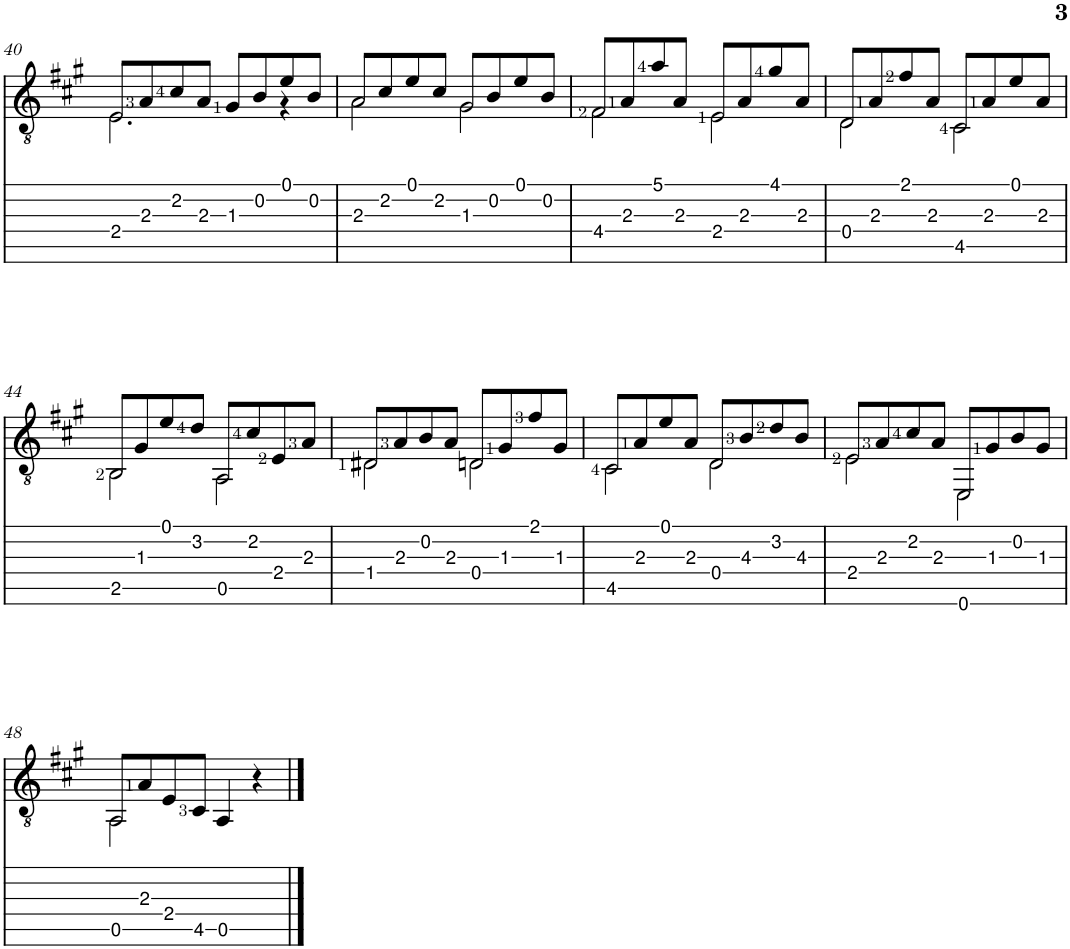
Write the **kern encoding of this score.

**kern	**kern
*part1	*part1
*staff2	*staff1
*I"Classical Guitar	*
!!LO:PB:g=z
*	*clefGv2
*k[f#c#g#]	*k[f#c#g#]
*A:	*A:
*M4/4	*M4/4
*met(c)	*met(c)
=40	=40
*^	*^
8EL	2.E	8E/L	2.E\
8AJ	.	8A/	.
8c#L	.	8c#/	.
8AJ	.	8A/J	.
8G#L	.	8G#/L	.
8BJ	.	8B/	.
8eL	4r	8e/	4r
8BJ	.	8B/J	.
=41	=41	=41	=41
8AL	2A	8A/L	2A\
8c#J	.	8c#/	.
8eL	.	8e/	.
8c#J	.	8c#/J	.
8G#L	2G#	8G#/L	2G#\
8BJ	.	8B/	.
8eL	.	8e/	.
8BJ	.	8B/J	.
=42	=42	=42	=42
8F#L	2F#	8F#/L	2F#\
8AJ	.	8A/	.
8aL	.	8a/	.
8AJ	.	8A/J	.
8EL	2E	8E/L	2E\
8AJ	.	8A/	.
8g#L	.	8g#/	.
8AJ	.	8A/J	.
=43	=43	=43	=43
8DL	2D	8D/L	2D\
8AJ	.	8A/	.
8f#L	.	8f#/	.
8AJ	.	8A/J	.
8C#L	2C#	8C#/L	2C#\
8AJ	.	8A/	.
8eL	.	8e/	.
8AJ	.	8A/J	.
!!LO:LB:g=z	!!
=44	=44	=44	=44
8BBL	2BB	8BB/L	2BB\
8G#J	.	8G#/	.
8eL	.	8e/	.
8dJ	.	8d/J	.
8AAL	2AA	8AA/L	2AA\
8c#J	.	8c#/	.
8EL	.	8E/	.
8AJ	.	8A/J	.
=45	=45	=45	=45
8D#XL	2D#	8D#X/L	2D#\
8AJ	.	8A/	.
8BL	.	8B/	.
8AJ	.	8A/J	.
8DnL	2D	8Dn/L	2D\
8G#J	.	8G#/	.
8f#L	.	8f#/	.
8G#J	.	8G#/J	.
=46	=46	=46	=46
8C#L	2C#	8C#/L	2C#\
8AJ	.	8A/	.
8eL	.	8e/	.
8AJ	.	8A/J	.
8DL	2D	8D/L	2D\
8BJ	.	8B/	.
8dL	.	8d/	.
8BJ	.	8B/J	.
=47	=47	=47	=47
8EL	2E	8E/L	2E\
8AJ	.	8A/	.
8c#L	.	8c#/	.
8AJ	.	8A/J	.
8EEL	2EE	8EE/L	2EE\
8G#J	.	8G#/	.
8BL	.	8B/	.
8G#J	.	8G#/J	.
!!LO:LB:g=z	!!
=48	=48	=48	=48
8AAL	2AA	8AA/L	2AA\
8AJ	.	8A/	.
8EL	.	8E/	.
8C#J	.	8C#/J	.
4AA	2ryy	4AA/	2ryy
4r	.	4r	.
*v	*v	*	*
*	*v	*v
==	==
*-	*-
